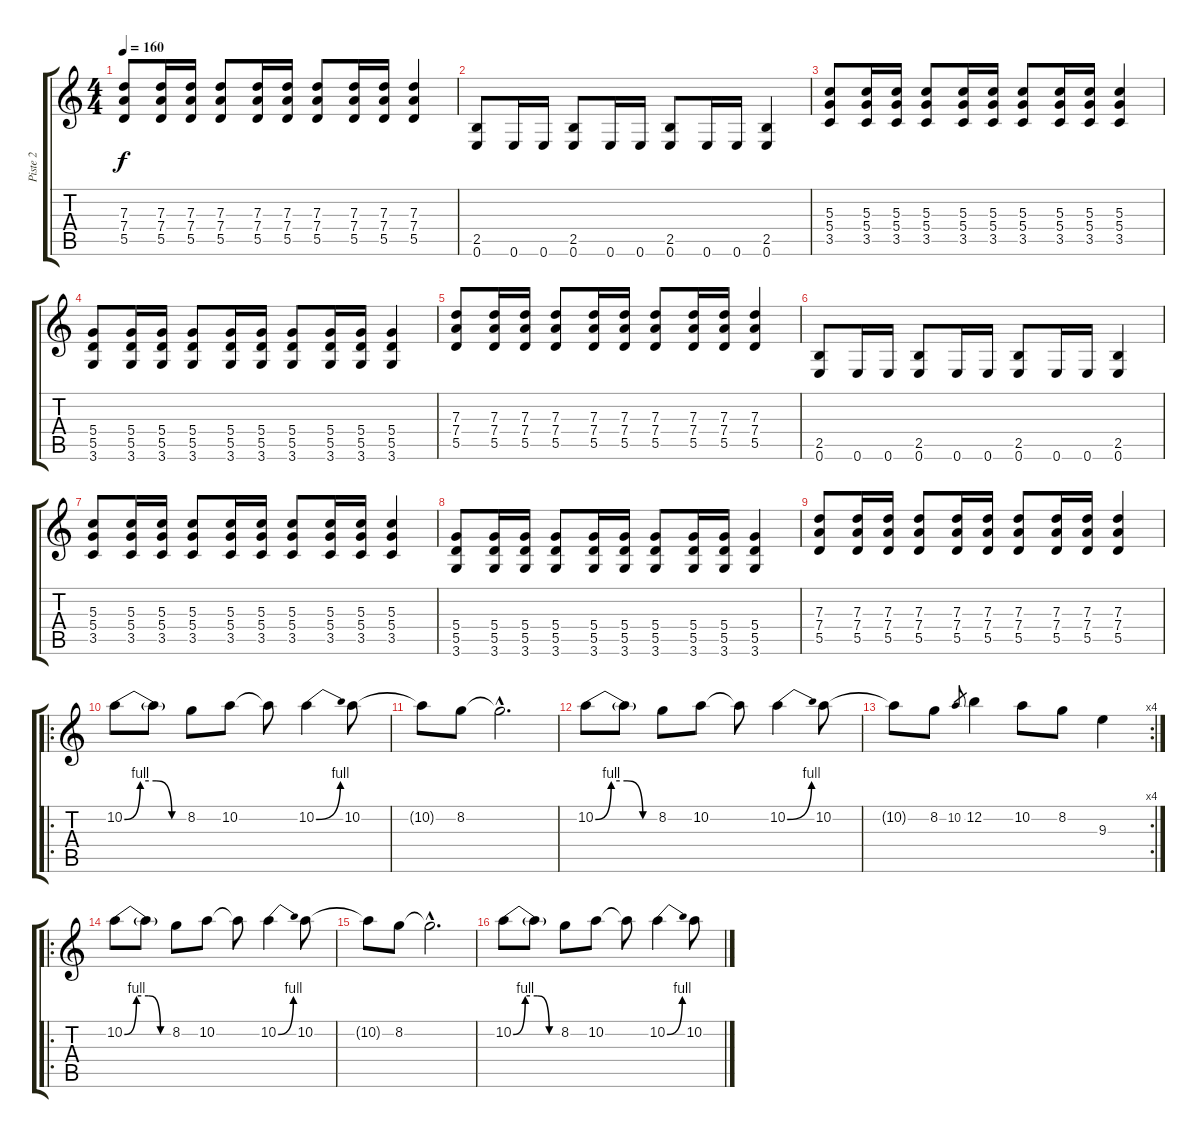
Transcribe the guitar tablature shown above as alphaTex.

\track ("Piste 2" "Piste 2") {instrument distortionguitar}
\staff {score tabs}
\tuning (E4 B3 G3 D3 A2 E2) {hide}
\ts (4 4)
\tempo 160
\clef g2
\ks c
(7.3 7.4 5.5).8{dy f} (7.3 7.4 5.5).16 (7.3 7.4 5.5).16 (7.3 7.4 5.5).8 (7.3 7.4 5.5).16 (7.3 7.4 5.5).16 (7.3 7.4 5.5).8 (7.3 7.4 5.5).16 (7.3 7.4 5.5).16 (7.3 7.4 5.5).4 |
(2.5 0.6).8 0.6.16 0.6.16 (2.5 0.6).8 0.6.16 0.6.16 (2.5 0.6).8 0.6.16 0.6.16 (2.5 0.6).4 |
(5.3 5.4 3.5).8 (5.3 5.4 3.5).16 (5.3 5.4 3.5).16 (5.3 5.4 3.5).8 (5.3 5.4 3.5).16 (5.3 5.4 3.5).16 (5.3 5.4 3.5).8 (5.3 5.4 3.5).16 (5.3 5.4 3.5).16 (5.3 5.4 3.5).4 |
(5.4 5.5 3.6).8 (5.4 5.5 3.6).16 (5.4 5.5 3.6).16 (5.4 5.5 3.6).8 (5.4 5.5 3.6).16 (5.4 5.5 3.6).16 (5.4 5.5 3.6).8 (5.4 5.5 3.6).16 (5.4 5.5 3.6).16 (5.4 5.5 3.6).4 |
(7.3 7.4 5.5).8 (7.3 7.4 5.5).16 (7.3 7.4 5.5).16 (7.3 7.4 5.5).8 (7.3 7.4 5.5).16 (7.3 7.4 5.5).16 (7.3 7.4 5.5).8 (7.3 7.4 5.5).16 (7.3 7.4 5.5).16 (7.3 7.4 5.5).4 |
(2.5 0.6).8 0.6.16 0.6.16 (2.5 0.6).8 0.6.16 0.6.16 (2.5 0.6).8 0.6.16 0.6.16 (2.5 0.6).4 |
(5.3 5.4 3.5).8 (5.3 5.4 3.5).16 (5.3 5.4 3.5).16 (5.3 5.4 3.5).8 (5.3 5.4 3.5).16 (5.3 5.4 3.5).16 (5.3 5.4 3.5).8 (5.3 5.4 3.5).16 (5.3 5.4 3.5).16 (5.3 5.4 3.5).4 |
(5.4 5.5 3.6).8 (5.4 5.5 3.6).16 (5.4 5.5 3.6).16 (5.4 5.5 3.6).8 (5.4 5.5 3.6).16 (5.4 5.5 3.6).16 (5.4 5.5 3.6).8 (5.4 5.5 3.6).16 (5.4 5.5 3.6).16 (5.4 5.5 3.6).4 |
(7.3 7.4 5.5).8 (7.3 7.4 5.5).16 (7.3 7.4 5.5).16 (7.3 7.4 5.5).8 (7.3 7.4 5.5).16 (7.3 7.4 5.5).16 (7.3 7.4 5.5).8 (7.3 7.4 5.5).16 (7.3 7.4 5.5).16 (7.3 7.4 5.5).4 |
\ro
10.2{be (custom 0 0 15 4 30 4 45 0 60 0)}.8 10.2{t}.8 8.2.8 10.2.8 10.2{t}.8 10.2{be (bend 0 0 60 4)}.4 10.2.8 |
10.2{t}.8 8.2.8 8.2{hac t}.2{d} |
10.2{be (custom 0 0 15 4 30 4 45 0 60 0)}.8 10.2{t}.8 8.2.8 10.2.8 10.2{t}.8 10.2{be (bend 0 0 60 4)}.4 10.2.8 |
\rc 4
10.2{t}.8 8.2.8 10.2.8{gr} 12.2.4 10.2.8 8.2.8 9.3.4 |
\ro
10.2{be (custom 0 0 15 4 30 4 45 0 60 0)}.8 10.2{t}.8 8.2.8 10.2.8 10.2{t}.8 10.2{be (bend 0 0 60 4)}.4 10.2.8 |
10.2{t}.8 8.2.8 8.2{hac t}.2{d} |
10.2{be (custom 0 0 15 4 30 4 45 0 60 0)}.8 10.2{t}.8 8.2.8 10.2.8 10.2{t}.8 10.2{be (bend 0 0 60 4)}.4 10.2.8
